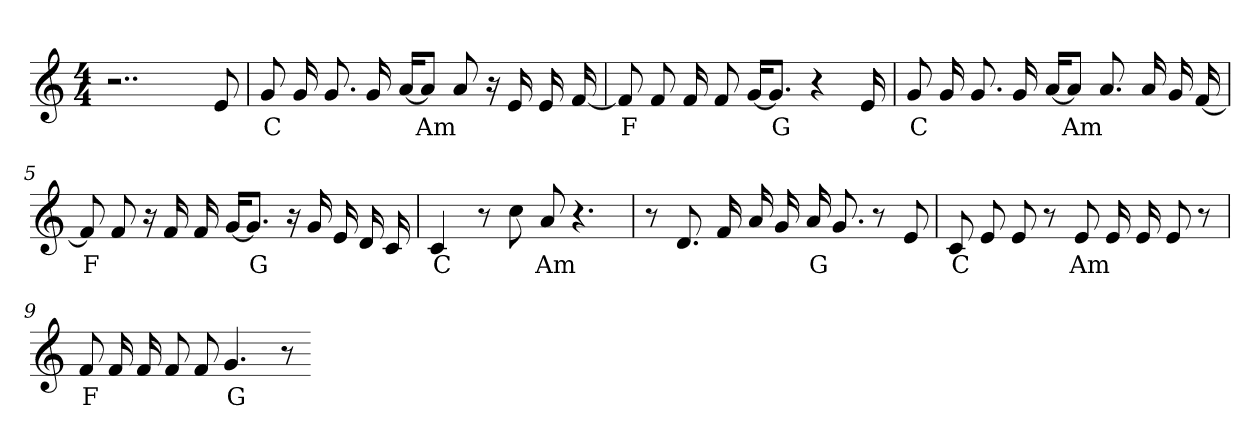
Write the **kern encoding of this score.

**kern	**text
*part1	*part1
*staff1	*staff1
*clefG2	*
*k[]	*
*M4/4	*
=1	=1
2..r	.
8e	.
=2	=2
8g	C
16g	.
8.g	.
16g	.
[16aKL	.
8aJ]	Am
8a	.
16r	.
16e	.
16e	.
[16f	.
=3	=3
8f]	F
8f	.
16f	.
8f	.
[16gKL	.
8.gJ]	G
4r	.
16e	.
=4	=4
8g	C
16g	.
8.g	.
16g	.
[16aKL	.
8aJ]	Am
8.a	.
16a	.
16g	.
[16f	.
=5	=5
8f]	F
8f	.
16r	.
16f	.
16f	.
[16gKL	.
8.gJ]	G
16r	.
16g	.
16e	.
16d	.
16c	.
=6	=6
4c	C
8r	.
8cc	.
8a	Am
4.r	.
=7	=7
8r	.
8.d	.
16f	.
16a	.
16g	.
16a	G
8.g	.
8r	.
8e	.
=8	=8
8c	C
8e	.
8e	.
8r	.
8e	Am
16e	.
16e	.
8e	.
8r	.
=9	=9
8f	F
16f	.
16f	.
8f	.
8f	.
4.g	G
8r	.
=-	=-
*-	*-
